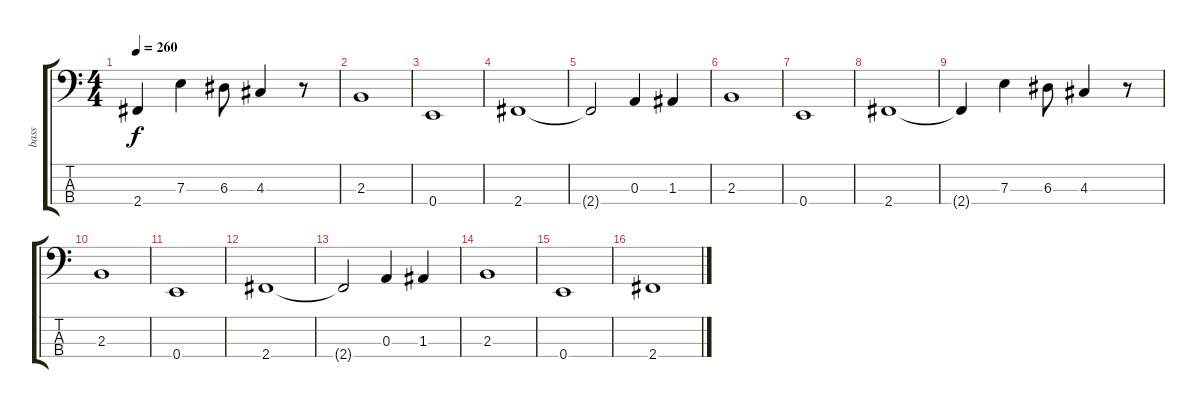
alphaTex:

\track ("bass" "bass") {instrument slapbass1}
\staff {score tabs}
\tuning (G2 D2 A1 E1) {hide}
\ts (4 4)
\tempo 260
\clef f4
\ks c
2.4{t}.4{dy f} 7.3.4 6.3.8 4.3.4 r.8 |
2.3.1{instrument electricbassfinger} |
0.4.1 |
2.4.1 |
2.4{t}.2 0.3.4 1.3.4 |
2.3.1 |
0.4.1 |
2.4.1 |
2.4{t}.4 7.3.4 6.3.8 4.3.4 r.8 |
2.3.1{instrument electricbassfinger} |
0.4.1 |
2.4.1 |
2.4{t}.2 0.3.4 1.3.4 |
2.3.1 |
0.4.1 |
2.4.1
